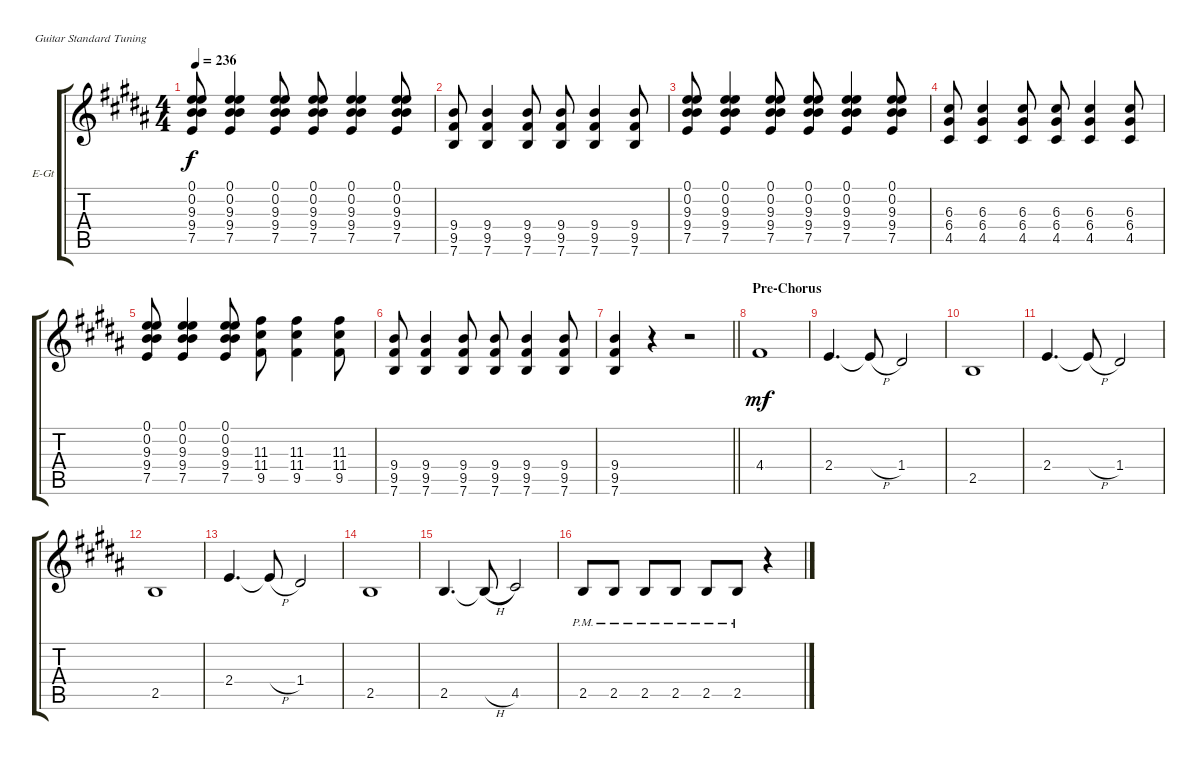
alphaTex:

\defaultSystemsLayout 4
\bracketExtendMode groupsimilarinstruments
\firstSystemTrackNameOrientation horizontal
\otherSystemsTrackNameOrientation horizontal
\track ("Guitar 1" "E-Gt") {instrument overdrivenguitar}
\staff {score tabs}
\tuning (E4 B3 G3 D3 A2 E2)
\ts (4 4)
\tempo 236
\clef g2
\ks b
(7.5 9.4 9.3 0.2 0.1).8{dy f} (7.5 9.4 9.3 0.2 0.1).4 (7.5 9.4 9.3 0.2 0.1).8 (7.5 9.4 9.3 0.2 0.1).8 (7.5 9.4 9.3 0.2 0.1).4 (7.5 9.4 9.3 0.2 0.1).8 |
(7.6 9.5 9.4).8 (7.6 9.5 9.4).4 (7.6 9.5 9.4).8 (7.6 9.5 9.4).8 (7.6 9.5 9.4).4 (7.6 9.5 9.4).8 |
(7.5 9.4 9.3 0.2 0.1).8 (7.5 9.4 9.3 0.2 0.1).4 (7.5 9.4 9.3 0.2 0.1).8 (7.5 9.4 9.3 0.2 0.1).8 (7.5 9.4 9.3 0.2 0.1).4 (7.5 9.4 9.3 0.2 0.1).8 |
(4.5 6.4 6.3).8 (4.5 6.4 6.3).4 (4.5 6.4 6.3).8 (4.5 6.4 6.3).8 (4.5 6.4 6.3).4 (4.5 6.4 6.3).8 |
(7.5 9.4 9.3 0.2 0.1).8 (7.5 9.4 9.3 0.2 0.1).4 (7.5 9.4 9.3 0.2 0.1).8 (9.5 11.4 11.3).8 (9.5 11.4 11.3).4 (9.5 11.4 11.3).8 |
(7.6 9.5 9.4).8 (7.6 9.5 9.4).4 (7.6 9.5 9.4).8 (7.6 9.5 9.4).8 (7.6 9.5 9.4).4 (7.6 9.5 9.4).8 |
\barLineRight lightlight
(9.4 9.5 7.6).4 r.4 r.2 |
\section ("" "Pre-Chorus")
4.4.1{dy mf} |
2.4.4{d} 2.4{h t}.8 1.4.2 |
2.5.1 |
2.4.4{d} 2.4{h t}.8 1.4.2 |
2.5.1 |
2.4.4{d} 2.4{h t}.8 1.4.2 |
2.5.1 |
2.5.4{d} 2.5{h t}.8{legatoorigin} 4.5.2 |
2.5{pm}.8 2.5{pm}.8 2.5{pm}.8 2.5{pm}.8 2.5{pm}.8 2.5{pm}.8 r.4
